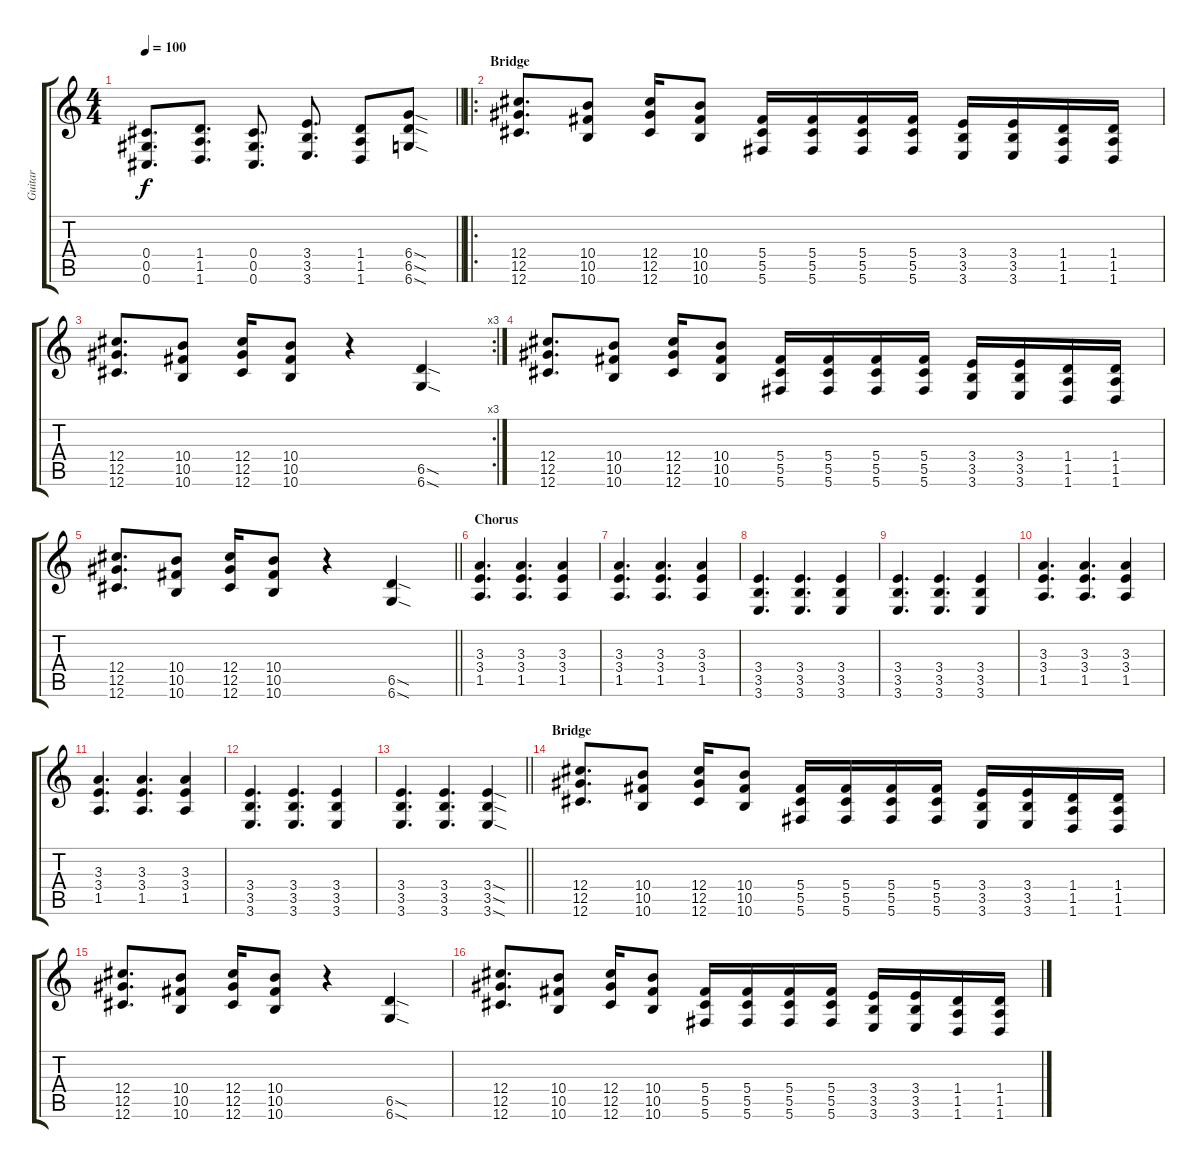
\track ("Guitar" "Guitar") {instrument distortionguitar}
\staff {score tabs}
\tuning (Eb4 Bb3 Gb3 Db3 Ab2 Db2) {hide}
\ts (4 4)
\tempo 100
\clef g2
\barLineRight lightlight
\ks c
(0.4 0.5 0.6).8{d dy f} (1.4 1.5 1.6).8{d} (0.4 0.5 0.6).8{d} (3.4 3.5 3.6).8{d} (1.4 1.5 1.6).8 (6.4{sod} 6.5{sod} 6.6{sod}).8 |
\ro
\section ("" "Bridge")
(12.4 12.5 12.6).8{d} (10.4 10.5 10.6).8 (12.4 12.5 12.6).16 (10.4 10.5 10.6).8 (5.4 5.5 5.6).16 (5.4 5.5 5.6).16 (5.4 5.5 5.6).16 (5.4 5.5 5.6).16 (3.4 3.5 3.6).16 (3.4 3.5 3.6).16 (1.4 1.5 1.6).16 (1.4 1.5 1.6).16 |
\rc 3
(12.4 12.5 12.6).8{d} (10.4 10.5 10.6).8 (12.4 12.5 12.6).16 (10.4 10.5 10.6).8 r.4 (6.5{sod} 6.6{sod}).4 |
(12.4 12.5 12.6).8{d} (10.4 10.5 10.6).8 (12.4 12.5 12.6).16 (10.4 10.5 10.6).8 (5.4 5.5 5.6).16 (5.4 5.5 5.6).16 (5.4 5.5 5.6).16 (5.4 5.5 5.6).16 (3.4 3.5 3.6).16 (3.4 3.5 3.6).16 (1.4 1.5 1.6).16 (1.4 1.5 1.6).16 |
\barLineRight lightlight
(12.4 12.5 12.6).8{d} (10.4 10.5 10.6).8 (12.4 12.5 12.6).16 (10.4 10.5 10.6).8 r.4 (6.5{sod} 6.6{sod}).4 |
\section ("" "Chorus")
(3.3 3.4 1.5).4{d} (3.3 3.4 1.5).4{d} (3.3 3.4 1.5).4 |
(3.3 3.4 1.5).4{d} (3.3 3.4 1.5).4{d} (3.3 3.4 1.5).4 |
(3.4 3.5 3.6).4{d} (3.4 3.5 3.6).4{d} (3.4 3.5 3.6).4 |
(3.4 3.5 3.6).4{d} (3.4 3.5 3.6).4{d} (3.4 3.5 3.6).4 |
(3.3 3.4 1.5).4{d} (3.3 3.4 1.5).4{d} (3.3 3.4 1.5).4 |
(3.3 3.4 1.5).4{d} (3.3 3.4 1.5).4{d} (3.3 3.4 1.5).4 |
(3.4 3.5 3.6).4{d} (3.4 3.5 3.6).4{d} (3.4 3.5 3.6).4 |
\barLineRight lightlight
(3.4 3.5 3.6).4{d} (3.4 3.5 3.6).4{d} (3.4{sod} 3.5{sod} 3.6{sod}).4 |
\section ("" "Bridge")
(12.4 12.5 12.6).8{d} (10.4 10.5 10.6).8 (12.4 12.5 12.6).16 (10.4 10.5 10.6).8 (5.4 5.5 5.6).16 (5.4 5.5 5.6).16 (5.4 5.5 5.6).16 (5.4 5.5 5.6).16 (3.4 3.5 3.6).16 (3.4 3.5 3.6).16 (1.4 1.5 1.6).16 (1.4 1.5 1.6).16 |
(12.4 12.5 12.6).8{d} (10.4 10.5 10.6).8 (12.4 12.5 12.6).16 (10.4 10.5 10.6).8 r.4 (6.5{sod} 6.6{sod}).4 |
(12.4 12.5 12.6).8{d} (10.4 10.5 10.6).8 (12.4 12.5 12.6).16 (10.4 10.5 10.6).8 (5.4 5.5 5.6).16 (5.4 5.5 5.6).16 (5.4 5.5 5.6).16 (5.4 5.5 5.6).16 (3.4 3.5 3.6).16 (3.4 3.5 3.6).16 (1.4 1.5 1.6).16 (1.4 1.5 1.6).16
